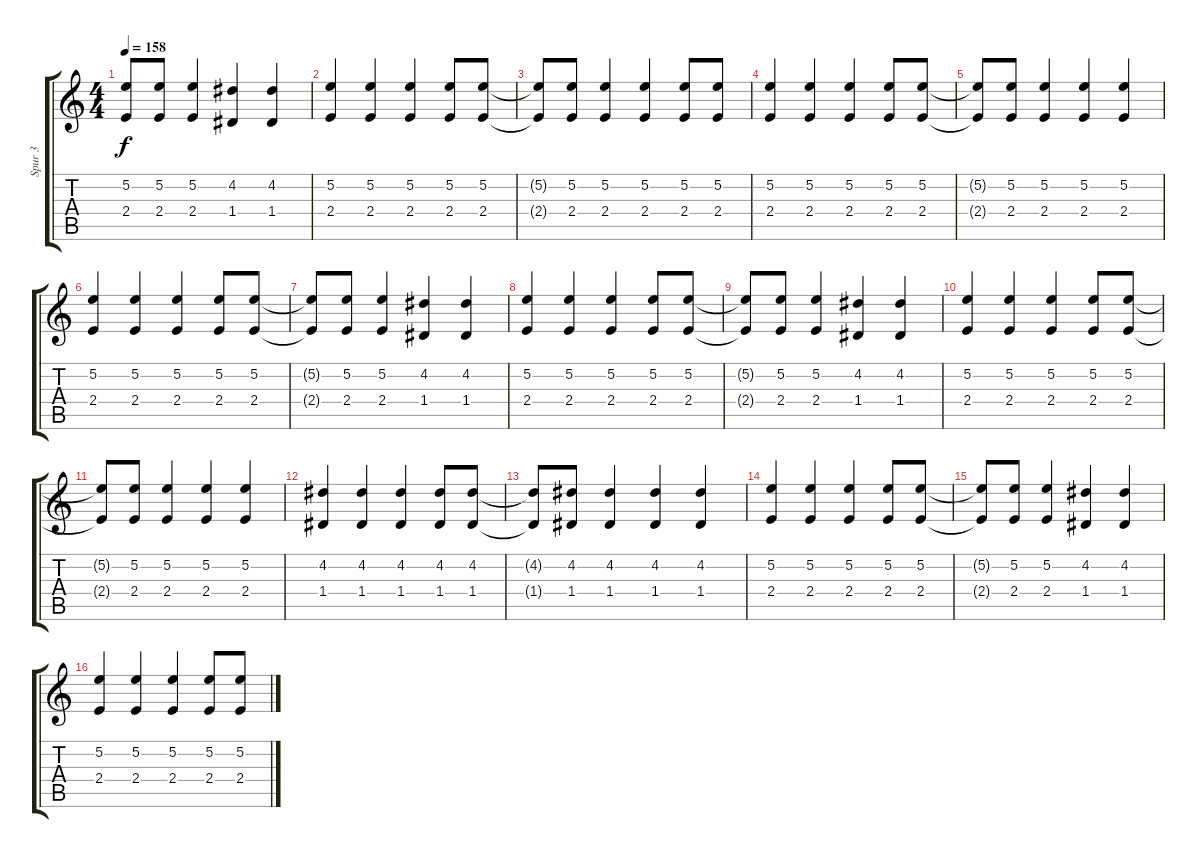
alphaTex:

\track ("Spur 3" "Spur 3") {instrument overdrivenguitar}
\staff {score tabs}
\tuning (E4 B3 G3 D3 A2 E2) {hide}
\ts (4 4)
\tempo 158
\clef g2
\ks c
(5.2{t} 2.4{t}).8{dy f} (5.2 2.4).8 (5.2 2.4).4 (4.2 1.4).4 (4.2 1.4).4 |
(5.2 2.4).4 (5.2 2.4).4 (5.2 2.4).4 (5.2 2.4).8 (5.2 2.4).8 |
(5.2{t} 2.4{t}).8 (5.2 2.4).8 (5.2 2.4).4 (5.2 2.4).4 (5.2 2.4).8 (5.2 2.4).8 |
(5.2 2.4).4 (5.2 2.4).4 (5.2 2.4).4 (5.2 2.4).8 (5.2 2.4).8 |
(5.2{t} 2.4{t}).8 (5.2 2.4).8 (5.2 2.4).4 (5.2 2.4).4 (5.2 2.4).4 |
(5.2 2.4).4{instrument electricguitarjazz} (5.2 2.4).4 (5.2 2.4).4 (5.2 2.4).8 (5.2 2.4).8 |
(5.2{t} 2.4{t}).8 (5.2 2.4).8 (5.2 2.4).4 (4.2 1.4).4 (4.2 1.4).4 |
(5.2 2.4).4{instrument electricguitarjazz} (5.2 2.4).4 (5.2 2.4).4 (5.2 2.4).8 (5.2 2.4).8 |
(5.2{t} 2.4{t}).8 (5.2 2.4).8 (5.2 2.4).4 (4.2 1.4).4 (4.2 1.4).4 |
(5.2 2.4).4 (5.2 2.4).4 (5.2 2.4).4 (5.2 2.4).8 (5.2 2.4).8 |
(5.2{t} 2.4{t}).8 (5.2 2.4).8 (5.2 2.4).4 (5.2 2.4).4 (5.2 2.4).4 |
(4.2 1.4).4 (4.2 1.4).4 (4.2 1.4).4 (4.2 1.4).8 (4.2 1.4).8 |
(4.2{t} 1.4{t}).8 (4.2 1.4).8 (4.2 1.4).4 (4.2 1.4).4 (4.2 1.4).4 |
(5.2 2.4).4{instrument electricguitarjazz} (5.2 2.4).4 (5.2 2.4).4 (5.2 2.4).8 (5.2 2.4).8 |
(5.2{t} 2.4{t}).8 (5.2 2.4).8 (5.2 2.4).4 (4.2 1.4).4 (4.2 1.4).4 |
(5.2 2.4).4{instrument electricguitarjazz} (5.2 2.4).4 (5.2 2.4).4 (5.2 2.4).8 (5.2 2.4).8
